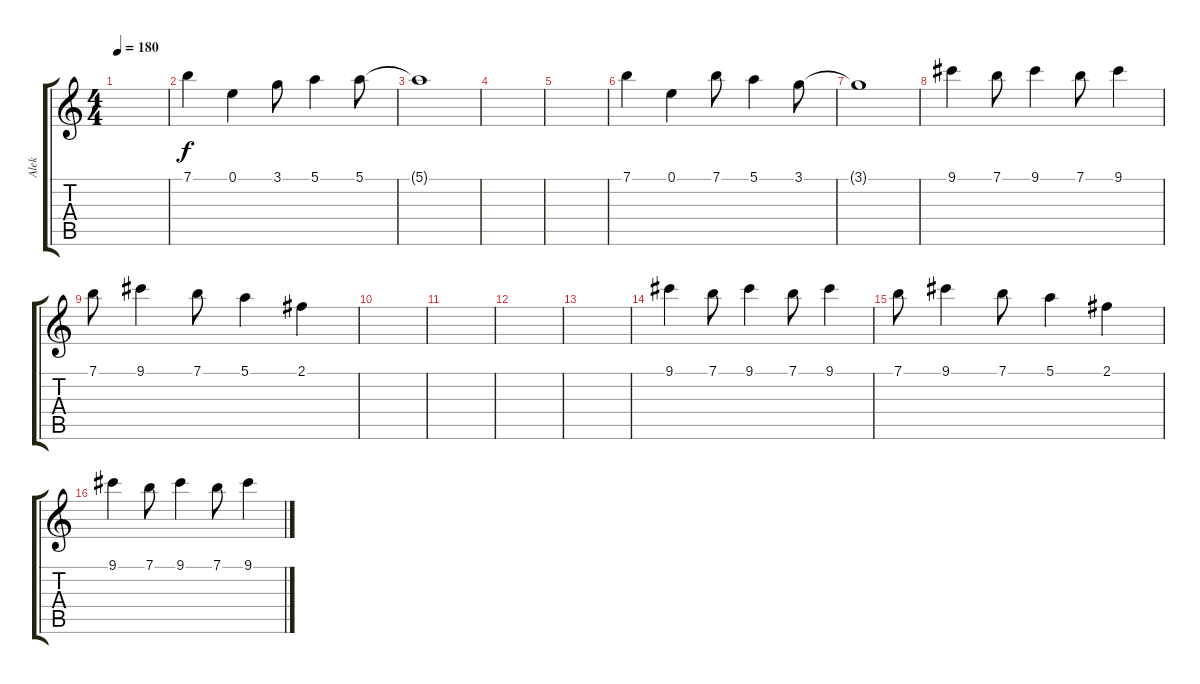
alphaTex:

\track ("Alek" "Alek") {instrument distortionguitar}
\staff {score tabs}
\tuning (E4 B3 G3 D3 A2 E2) {hide}
\ts (4 4)
\tempo 180
\clef g2
\ks c
|
7.1.4 0.1.4 3.1.8 5.1.4 5.1.8 |
5.1{t}.1 |
|
|
7.1.4 0.1.4 7.1.8 5.1.4 3.1.8 |
3.1{t}.1 |
9.1.4 7.1.8 9.1.4 7.1.8 9.1.4 |
7.1.8 9.1.4 7.1.8 5.1.4 2.1.4 |
|
|
|
|
9.1.4 7.1.8 9.1.4 7.1.8 9.1.4 |
7.1.8 9.1.4 7.1.8 5.1.4 2.1.4 |
9.1.4 7.1.8 9.1.4 7.1.8 9.1.4
